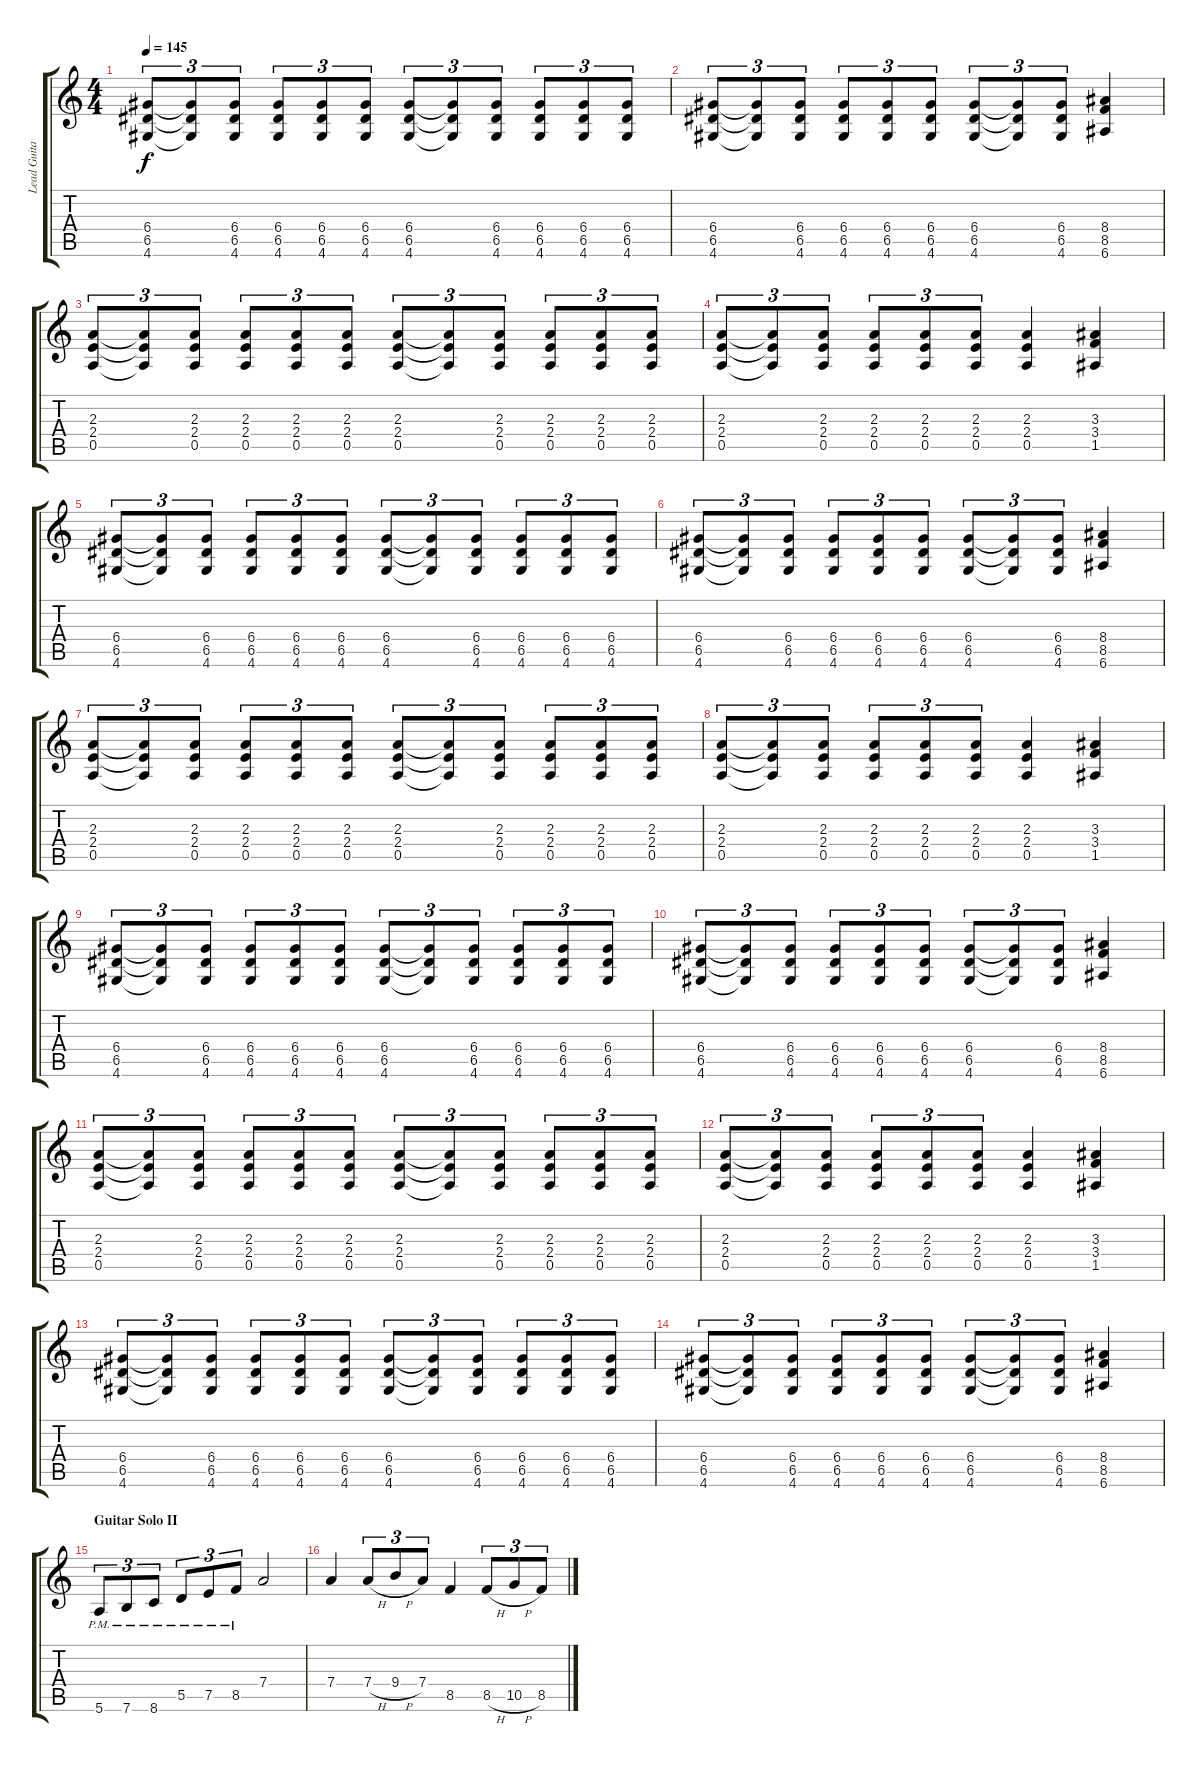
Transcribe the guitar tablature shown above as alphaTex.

\track ("Lead Guitar" "Lead Guita") {instrument distortionguitar}
\staff {score tabs}
\tuning (E4 B3 G3 D3 A2 E2) {hide}
\ts (4 4)
\tempo 145
\clef g2
\ks c
(6.4 6.5 4.6).8{tu (3 2) dy f} (6.4{t} 6.5{t} 4.6{t}).8{tu (3 2)} (6.4 6.5 4.6).8{tu (3 2)} (6.4 6.5 4.6).8{tu (3 2)} (6.4 6.5 4.6).8{tu (3 2)} (6.4 6.5 4.6).8{tu (3 2)} (6.4 6.5 4.6).8{tu (3 2)} (6.4{t} 6.5{t} 4.6{t}).8{tu (3 2)} (6.4 6.5 4.6).8{tu (3 2)} (6.4 6.5 4.6).8{tu (3 2)} (6.4 6.5 4.6).8{tu (3 2)} (6.4 6.5 4.6).8{tu (3 2)} |
(6.4 6.5 4.6).8{tu (3 2)} (6.4{t} 6.5{t} 4.6{t}).8{tu (3 2)} (6.4 6.5 4.6).8{tu (3 2)} (6.4 6.5 4.6).8{tu (3 2)} (6.4 6.5 4.6).8{tu (3 2)} (6.4 6.5 4.6).8{tu (3 2)} (6.4 6.5 4.6).8{tu (3 2)} (6.4{t} 6.5{t} 4.6{t}).8{tu (3 2)} (6.4 6.5 4.6).8{tu (3 2)} (8.4 8.5 6.6).4 |
(2.3 2.4 0.5).8{tu (3 2)} (2.3{t} 2.4{t} 0.5{t}).8{tu (3 2)} (2.3 2.4 0.5).8{tu (3 2)} (2.3 2.4 0.5).8{tu (3 2)} (2.3 2.4 0.5).8{tu (3 2)} (2.3 2.4 0.5).8{tu (3 2)} (2.3 2.4 0.5).8{tu (3 2)} (2.3{t} 2.4{t} 0.5{t}).8{tu (3 2)} (2.3 2.4 0.5).8{tu (3 2)} (2.3 2.4 0.5).8{tu (3 2)} (2.3 2.4 0.5).8{tu (3 2)} (2.3 2.4 0.5).8{tu (3 2)} |
(2.3 2.4 0.5).8{tu (3 2)} (2.3{t} 2.4{t} 0.5{t}).8{tu (3 2)} (2.3 2.4 0.5).8{tu (3 2)} (2.3 2.4 0.5).8{tu (3 2)} (2.3 2.4 0.5).8{tu (3 2)} (2.3 2.4 0.5).8{tu (3 2)} (2.3 2.4 0.5).4 (3.3 3.4 1.5).4 |
(6.4 6.5 4.6).8{tu (3 2)} (6.4{t} 6.5{t} 4.6{t}).8{tu (3 2)} (6.4 6.5 4.6).8{tu (3 2)} (6.4 6.5 4.6).8{tu (3 2)} (6.4 6.5 4.6).8{tu (3 2)} (6.4 6.5 4.6).8{tu (3 2)} (6.4 6.5 4.6).8{tu (3 2)} (6.4{t} 6.5{t} 4.6{t}).8{tu (3 2)} (6.4 6.5 4.6).8{tu (3 2)} (6.4 6.5 4.6).8{tu (3 2)} (6.4 6.5 4.6).8{tu (3 2)} (6.4 6.5 4.6).8{tu (3 2)} |
(6.4 6.5 4.6).8{tu (3 2)} (6.4{t} 6.5{t} 4.6{t}).8{tu (3 2)} (6.4 6.5 4.6).8{tu (3 2)} (6.4 6.5 4.6).8{tu (3 2)} (6.4 6.5 4.6).8{tu (3 2)} (6.4 6.5 4.6).8{tu (3 2)} (6.4 6.5 4.6).8{tu (3 2)} (6.4{t} 6.5{t} 4.6{t}).8{tu (3 2)} (6.4 6.5 4.6).8{tu (3 2)} (8.4 8.5 6.6).4 |
(2.3 2.4 0.5).8{tu (3 2)} (2.3{t} 2.4{t} 0.5{t}).8{tu (3 2)} (2.3 2.4 0.5).8{tu (3 2)} (2.3 2.4 0.5).8{tu (3 2)} (2.3 2.4 0.5).8{tu (3 2)} (2.3 2.4 0.5).8{tu (3 2)} (2.3 2.4 0.5).8{tu (3 2)} (2.3{t} 2.4{t} 0.5{t}).8{tu (3 2)} (2.3 2.4 0.5).8{tu (3 2)} (2.3 2.4 0.5).8{tu (3 2)} (2.3 2.4 0.5).8{tu (3 2)} (2.3 2.4 0.5).8{tu (3 2)} |
(2.3 2.4 0.5).8{tu (3 2)} (2.3{t} 2.4{t} 0.5{t}).8{tu (3 2)} (2.3 2.4 0.5).8{tu (3 2)} (2.3 2.4 0.5).8{tu (3 2)} (2.3 2.4 0.5).8{tu (3 2)} (2.3 2.4 0.5).8{tu (3 2)} (2.3 2.4 0.5).4 (3.3 3.4 1.5).4 |
(6.4 6.5 4.6).8{tu (3 2)} (6.4{t} 6.5{t} 4.6{t}).8{tu (3 2)} (6.4 6.5 4.6).8{tu (3 2)} (6.4 6.5 4.6).8{tu (3 2)} (6.4 6.5 4.6).8{tu (3 2)} (6.4 6.5 4.6).8{tu (3 2)} (6.4 6.5 4.6).8{tu (3 2)} (6.4{t} 6.5{t} 4.6{t}).8{tu (3 2)} (6.4 6.5 4.6).8{tu (3 2)} (6.4 6.5 4.6).8{tu (3 2)} (6.4 6.5 4.6).8{tu (3 2)} (6.4 6.5 4.6).8{tu (3 2)} |
(6.4 6.5 4.6).8{tu (3 2)} (6.4{t} 6.5{t} 4.6{t}).8{tu (3 2)} (6.4 6.5 4.6).8{tu (3 2)} (6.4 6.5 4.6).8{tu (3 2)} (6.4 6.5 4.6).8{tu (3 2)} (6.4 6.5 4.6).8{tu (3 2)} (6.4 6.5 4.6).8{tu (3 2)} (6.4{t} 6.5{t} 4.6{t}).8{tu (3 2)} (6.4 6.5 4.6).8{tu (3 2)} (8.4 8.5 6.6).4 |
(2.3 2.4 0.5).8{tu (3 2)} (2.3{t} 2.4{t} 0.5{t}).8{tu (3 2)} (2.3 2.4 0.5).8{tu (3 2)} (2.3 2.4 0.5).8{tu (3 2)} (2.3 2.4 0.5).8{tu (3 2)} (2.3 2.4 0.5).8{tu (3 2)} (2.3 2.4 0.5).8{tu (3 2)} (2.3{t} 2.4{t} 0.5{t}).8{tu (3 2)} (2.3 2.4 0.5).8{tu (3 2)} (2.3 2.4 0.5).8{tu (3 2)} (2.3 2.4 0.5).8{tu (3 2)} (2.3 2.4 0.5).8{tu (3 2)} |
(2.3 2.4 0.5).8{tu (3 2)} (2.3{t} 2.4{t} 0.5{t}).8{tu (3 2)} (2.3 2.4 0.5).8{tu (3 2)} (2.3 2.4 0.5).8{tu (3 2)} (2.3 2.4 0.5).8{tu (3 2)} (2.3 2.4 0.5).8{tu (3 2)} (2.3 2.4 0.5).4 (3.3 3.4 1.5).4 |
(6.4 6.5 4.6).8{tu (3 2)} (6.4{t} 6.5{t} 4.6{t}).8{tu (3 2)} (6.4 6.5 4.6).8{tu (3 2)} (6.4 6.5 4.6).8{tu (3 2)} (6.4 6.5 4.6).8{tu (3 2)} (6.4 6.5 4.6).8{tu (3 2)} (6.4 6.5 4.6).8{tu (3 2)} (6.4{t} 6.5{t} 4.6{t}).8{tu (3 2)} (6.4 6.5 4.6).8{tu (3 2)} (6.4 6.5 4.6).8{tu (3 2)} (6.4 6.5 4.6).8{tu (3 2)} (6.4 6.5 4.6).8{tu (3 2)} |
(6.4 6.5 4.6).8{tu (3 2)} (6.4{t} 6.5{t} 4.6{t}).8{tu (3 2)} (6.4 6.5 4.6).8{tu (3 2)} (6.4 6.5 4.6).8{tu (3 2)} (6.4 6.5 4.6).8{tu (3 2)} (6.4 6.5 4.6).8{tu (3 2)} (6.4 6.5 4.6).8{tu (3 2)} (6.4{t} 6.5{t} 4.6{t}).8{tu (3 2)} (6.4 6.5 4.6).8{tu (3 2)} (8.4 8.5 6.6).4 |
\section ("" "Guitar Solo II")
5.6{pm}.8{tu (3 2) volume 16} 7.6{pm}.8{tu (3 2)} 8.6{pm}.8{tu (3 2)} 5.5{pm}.8{tu (3 2)} 7.5{pm}.8{tu (3 2)} 8.5{pm}.8{tu (3 2)} 7.4.2 |
7.4.4 7.4{h}.8{tu (3 2)} 9.4{h}.8{tu (3 2)} 7.4.8{tu (3 2)} 8.5.4 8.5{h}.8{tu (3 2)} 10.5{h}.8{tu (3 2)} 8.5.8{tu (3 2)}
